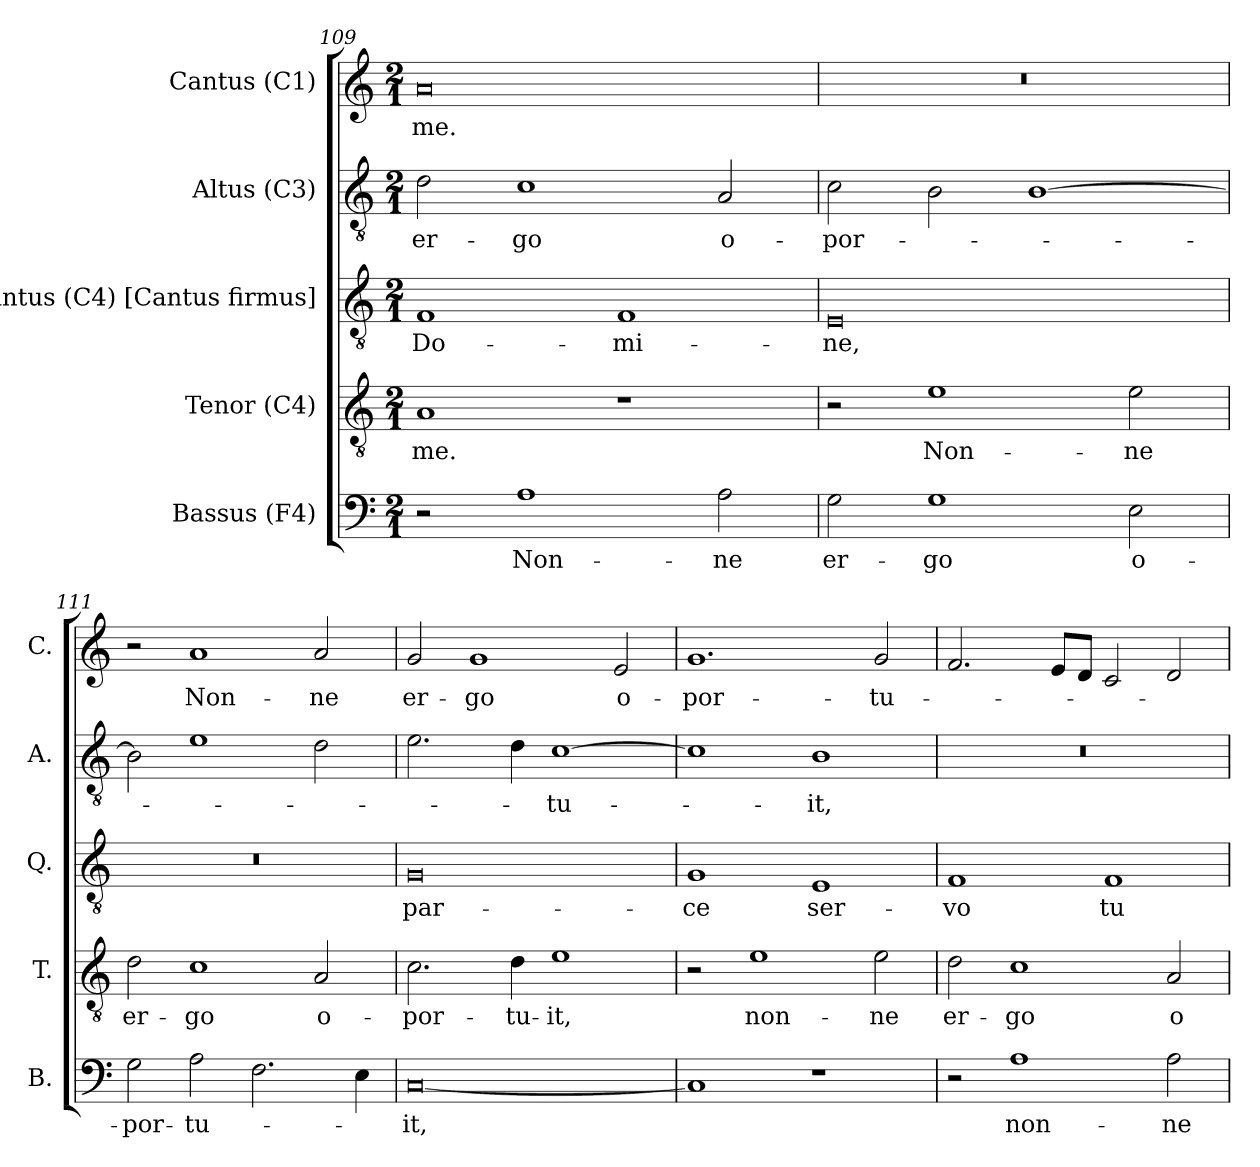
**kern	**text	**kern	**text	**kern	**text	**kern	**text	**kern	**text
*part5	*part5	*part4	*part4	*part3	*part3	*part2	*part2	*part1	*part1
*staff5	*staff5	*staff4	*staff4	*staff3	*staff3	*staff2	*staff2	*staff1	*staff1
*I"Bassus (F4)	*	*I"Tenor (C4)	*	*I"Quintus (C4) [Cantus firmus]	*	*I"Altus (C3)	*	*I"Cantus (C1)	*
*I'B.	*	*I'T.	*	*I'Q.	*	*I'A.	*	*I'C.	*
*clefF4	*	*clefGv2	*	*clefGv2	*	*clefGv2	*	*clefG2	*
*	*	*	*	*ITrd7c12	*	*ITrd7c12	*	*	*
*k[]	*	*k[]	*	*k[]	*	*k[]	*	*k[]	*
*C:	*	*C:	*	*C:	*	*C:	*	*C:	*
*M2/1	*	*M2/1	*	*M2/1	*	*M2/1	*	*M2/1	*
=109	=109	=109	=109	=109	=109	=109	=109	=109	=109
!	!	!	!LO:LY:b:color=#000000	!	!	!	!	!	!
!	!	!	!	!	!LO:LY:b:color=#000000	!	!	!	!
!	!	!	!	!	!	!	!LO:LY:b:color=#000000	!	!
!	!	!	!	!	!	!	!	!	!LO:LY:b:color=#000000
2r	.	1Ai	me.	1FFi	Do-	2Di\	er-	0ai	me.
!	!LO:LY:b:color=#000000	!	!	!	!	!	!	!	!
!	!	!	!	!	!	!	!LO:LY:b:color=#000000	!	!
1Ai	Non-	.	.	.	.	1Ci	-go	.	.
!	!	!	!	!	!LO:LY:b:color=#000000	!	!	!	!
.	.	1r	.	1FFi	-mi-	.	.	.	.
!	!LO:LY:b:color=#000000	!	!	!	!	!	!	!	!
!	!	!	!	!	!	!	!LO:LY:b:color=#000000	!	!
2Ai\	-ne	.	.	.	.	2AAi/	o-	.	.
!!LO:LB:g=z
=110	=110	=110	=110	=110	=110	=110	=110	=110	=110
!	!LO:LY:b:color=#000000	!	!	!	!	!	!	!	!
!	!	!	!	!	!LO:LY:b:color=#000000	!	!	!	!
!	!	!	!	!	!	!	!LO:LY:b:color=#000000	!LO:N:vis=1	!
2Gi\	er-	2r	.	0EEi	-ne,	2Ci\	-por-	0r	.
!	!LO:LY:b:color=#000000	!	!	!	!	!	!	!	!
!	!	!	!LO:LY:b:color=#000000	!	!	!	!	!	!
1Gi	-go	1ei	Non-	.	.	2BBi\	.	.	.
.	.	.	.	.	.	[1BBi	.	.	.
!	!LO:LY:b:color=#000000	!	!	!	!	!	!	!	!
!	!	!	!LO:LY:b:color=#000000	!	!	!	!	!	!
2Ei\	o-	2ei\	-ne	.	.	.	.	.	.
=111	=111	=111	=111	=111	=111	=111	=111	=111	=111
!	!LO:LY:b:color=#000000	!	!	!	!	!	!	!	!
!	!	!	!LO:LY:b:color=#000000	!LO:N:vis=1	!	!	!	!	!
2Gi\	-por-	2di\	er-	0r	.	2BBi\]	.	2r	.
!	!LO:LY:b:color=#000000	!	!	!	!	!	!	!	!
!	!	!	!LO:LY:b:color=#000000	!	!	!	!	!	!
!	!	!	!	!	!	!	!	!	!LO:LY:b:color=#000000
2Ai\	-tu-	1ci	-go	.	.	1Ei	.	1ai	Non-
2.Fi\	.	.	.	.	.	.	.	.	.
!	!	!	!LO:LY:b:color=#000000	!	!	!	!	!	!
!	!	!	!	!	!	!	!	!	!LO:LY:b:color=#000000
.	.	2Ai/	o-	.	.	2Di\	.	2ai/	-ne
4Ei\	.	.	.	.	.	.	.	.	.
=112	=112	=112	=112	=112	=112	=112	=112	=112	=112
!	!LO:LY:b:color=#000000	!	!	!	!	!	!	!	!
!	!	!	!LO:LY:b:color=#000000	!	!	!	!	!	!
!	!	!	!	!	!LO:LY:b:color=#000000	!	!	!	!
!	!	!	!	!	!	!	!	!	!LO:LY:b:color=#000000
[0Ci	-it,	2.ci\	-por-	0GGi	par-	2.Ei\	.	2gi/	er-
!	!	!	!	!	!	!	!	!	!LO:LY:b:color=#000000
.	.	.	.	.	.	.	.	1gi	-go
!	!	!	!LO:LY:b:color=#000000	!	!	!	!	!	!
.	.	4di\	-tu-	.	.	4Di\	.	.	.
!	!	!	!LO:LY:b:color=#000000	!	!	!	!	!	!
!	!	!	!	!	!	!	!LO:LY:b:color=#000000	!	!
.	.	1ei	-it,	.	.	[1Ci	-tu-	.	.
!	!	!	!	!	!	!	!	!	!LO:LY:b:color=#000000
.	.	.	.	.	.	.	.	2ei/	o-
=113	=113	=113	=113	=113	=113	=113	=113	=113	=113
!	!	!	!	!	!LO:LY:b:color=#000000	!	!	!	!
!	!	!	!	!	!	!	!	!	!LO:LY:b:color=#000000
1Ci]	.	2r	.	1GGi	-ce	1Ci]	.	1.gi	-por-
!	!	!	!LO:LY:b:color=#000000	!	!	!	!	!	!
.	.	1ei	non-	.	.	.	.	.	.
!	!	!	!	!	!LO:LY:b:color=#000000	!	!	!	!
!	!	!	!	!	!	!	!LO:LY:b:color=#000000	!	!
1r	.	.	.	1EEi	ser-	1BBi	-it,	.	.
!	!	!	!LO:LY:b:color=#000000	!	!	!	!	!	!
!	!	!	!	!	!	!	!	!	!LO:LY:b:color=#000000
.	.	2ei\	-ne	.	.	.	.	2gi/	-tu-
=114	=114	=114	=114	=114	=114	=114	=114	=114	=114
!	!	!	!LO:LY:b:color=#000000	!	!	!	!	!	!
!	!	!	!	!	!LO:LY:b:color=#000000	!LO:N:vis=1	!	!	!
2r	.	2di\	er-	1FFi	-vo	0r	.	2.fi/	.
!	!LO:LY:b:color=#000000	!	!	!	!	!	!	!	!
!	!	!	!LO:LY:b:color=#000000	!	!	!	!	!	!
1Ai	non-	1ci	-go	.	.	.	.	.	.
.	.	.	.	.	.	.	.	8ei/L	.
.	.	.	.	.	.	.	.	8di/J	.
!	!	!	!	!	!LO:LY:b:color=#000000	!	!	!	!
.	.	.	.	1FFi	tu-	.	.	2ci/	.
!	!LO:LY:b:color=#000000	!	!	!	!	!	!	!	!
!	!	!	!LO:LY:b:color=#000000	!	!	!	!	!	!
2Ai\	-ne	2Ai/	o-	.	.	.	.	2di/	.
=	=	=	=	=	=	=	=	=	=
*-	*-	*-	*-	*-	*-	*-	*-	*-	*-
